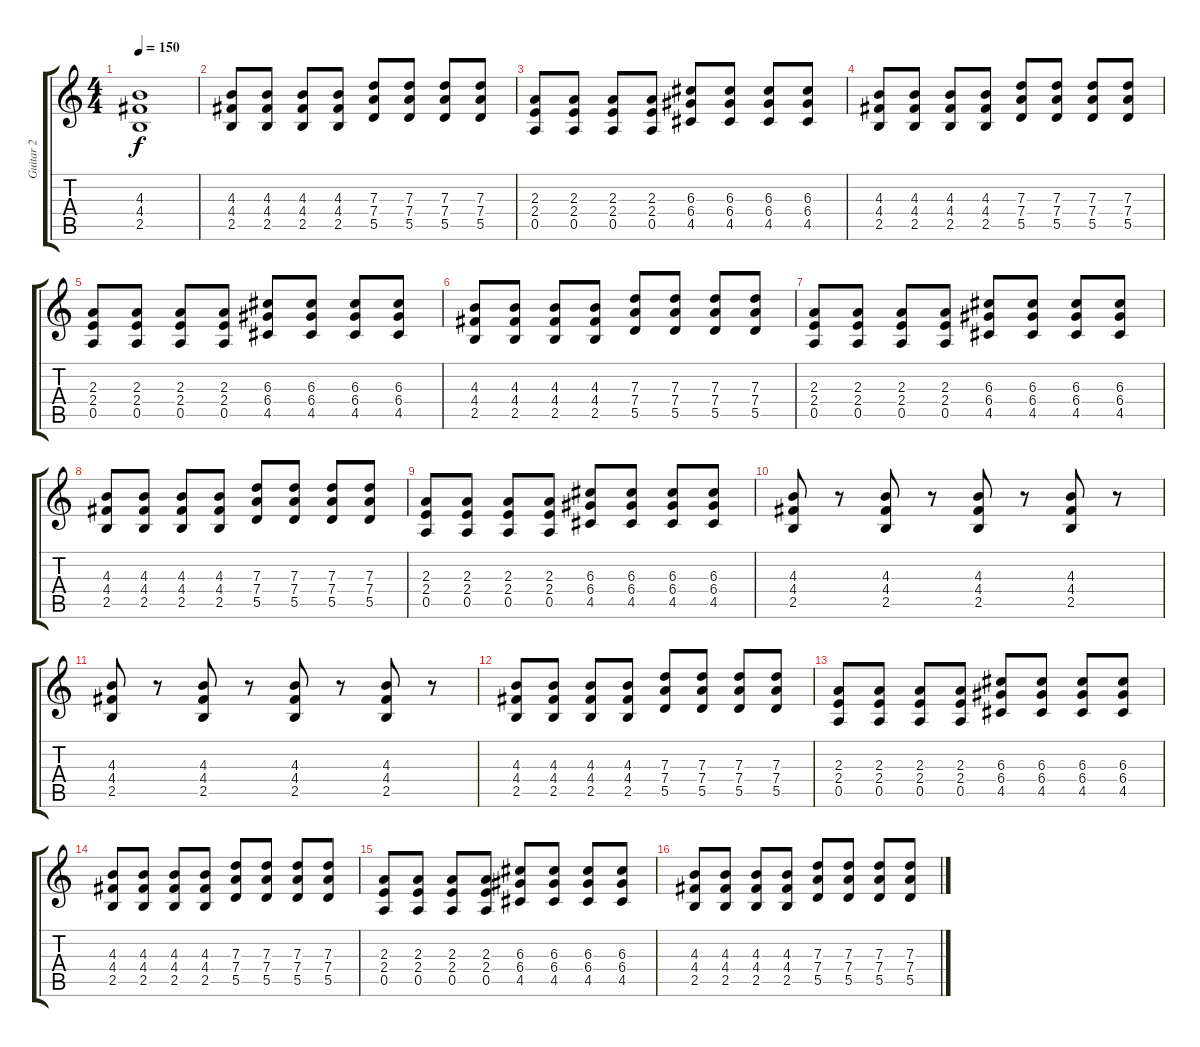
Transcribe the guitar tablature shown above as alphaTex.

\track ("Guitar 2" "Guitar 2") {instrument distortionguitar}
\staff {score tabs}
\tuning (E4 B3 G3 D3 A2 E2) {hide}
\ts (4 4)
\tempo 150
\clef g2
\ks c
(4.3{t} 4.4{t} 2.5{t}).1{dy f} |
(4.3 4.4 2.5).8 (4.3 4.4 2.5).8 (4.3 4.4 2.5).8 (4.3 4.4 2.5).8 (7.3 7.4 5.5).8 (7.3 7.4 5.5).8 (7.3 7.4 5.5).8 (7.3 7.4 5.5).8 |
(2.3 2.4 0.5).8 (2.3 2.4 0.5).8 (2.3 2.4 0.5).8 (2.3 2.4 0.5).8 (6.3 6.4 4.5).8 (6.3 6.4 4.5).8 (6.3 6.4 4.5).8 (6.3 6.4 4.5).8 |
(4.3 4.4 2.5).8 (4.3 4.4 2.5).8 (4.3 4.4 2.5).8 (4.3 4.4 2.5).8 (7.3 7.4 5.5).8 (7.3 7.4 5.5).8 (7.3 7.4 5.5).8 (7.3 7.4 5.5).8 |
(2.3 2.4 0.5).8 (2.3 2.4 0.5).8 (2.3 2.4 0.5).8 (2.3 2.4 0.5).8 (6.3 6.4 4.5).8 (6.3 6.4 4.5).8 (6.3 6.4 4.5).8 (6.3 6.4 4.5).8 |
(4.3 4.4 2.5).8 (4.3 4.4 2.5).8 (4.3 4.4 2.5).8 (4.3 4.4 2.5).8 (7.3 7.4 5.5).8 (7.3 7.4 5.5).8 (7.3 7.4 5.5).8 (7.3 7.4 5.5).8 |
(2.3 2.4 0.5).8 (2.3 2.4 0.5).8 (2.3 2.4 0.5).8 (2.3 2.4 0.5).8 (6.3 6.4 4.5).8 (6.3 6.4 4.5).8 (6.3 6.4 4.5).8 (6.3 6.4 4.5).8 |
(4.3 4.4 2.5).8 (4.3 4.4 2.5).8 (4.3 4.4 2.5).8 (4.3 4.4 2.5).8 (7.3 7.4 5.5).8 (7.3 7.4 5.5).8 (7.3 7.4 5.5).8 (7.3 7.4 5.5).8 |
(2.3 2.4 0.5).8 (2.3 2.4 0.5).8 (2.3 2.4 0.5).8 (2.3 2.4 0.5).8 (6.3 6.4 4.5).8 (6.3 6.4 4.5).8 (6.3 6.4 4.5).8 (6.3 6.4 4.5).8 |
(4.3 4.4 2.5).8 r.8 (4.3 4.4 2.5).8 r.8 (4.3 4.4 2.5).8 r.8 (4.3 4.4 2.5).8 r.8 |
(4.3 4.4 2.5).8 r.8 (4.3 4.4 2.5).8 r.8 (4.3 4.4 2.5).8 r.8 (4.3 4.4 2.5).8 r.8 |
(4.3 4.4 2.5).8 (4.3 4.4 2.5).8 (4.3 4.4 2.5).8 (4.3 4.4 2.5).8 (7.3 7.4 5.5).8 (7.3 7.4 5.5).8 (7.3 7.4 5.5).8 (7.3 7.4 5.5).8 |
(2.3 2.4 0.5).8 (2.3 2.4 0.5).8 (2.3 2.4 0.5).8 (2.3 2.4 0.5).8 (6.3 6.4 4.5).8 (6.3 6.4 4.5).8 (6.3 6.4 4.5).8 (6.3 6.4 4.5).8 |
(4.3 4.4 2.5).8 (4.3 4.4 2.5).8 (4.3 4.4 2.5).8 (4.3 4.4 2.5).8 (7.3 7.4 5.5).8 (7.3 7.4 5.5).8 (7.3 7.4 5.5).8 (7.3 7.4 5.5).8 |
(2.3 2.4 0.5).8 (2.3 2.4 0.5).8 (2.3 2.4 0.5).8 (2.3 2.4 0.5).8 (6.3 6.4 4.5).8 (6.3 6.4 4.5).8 (6.3 6.4 4.5).8 (6.3 6.4 4.5).8 |
(4.3 4.4 2.5).8 (4.3 4.4 2.5).8 (4.3 4.4 2.5).8 (4.3 4.4 2.5).8 (7.3 7.4 5.5).8 (7.3 7.4 5.5).8 (7.3 7.4 5.5).8 (7.3 7.4 5.5).8
